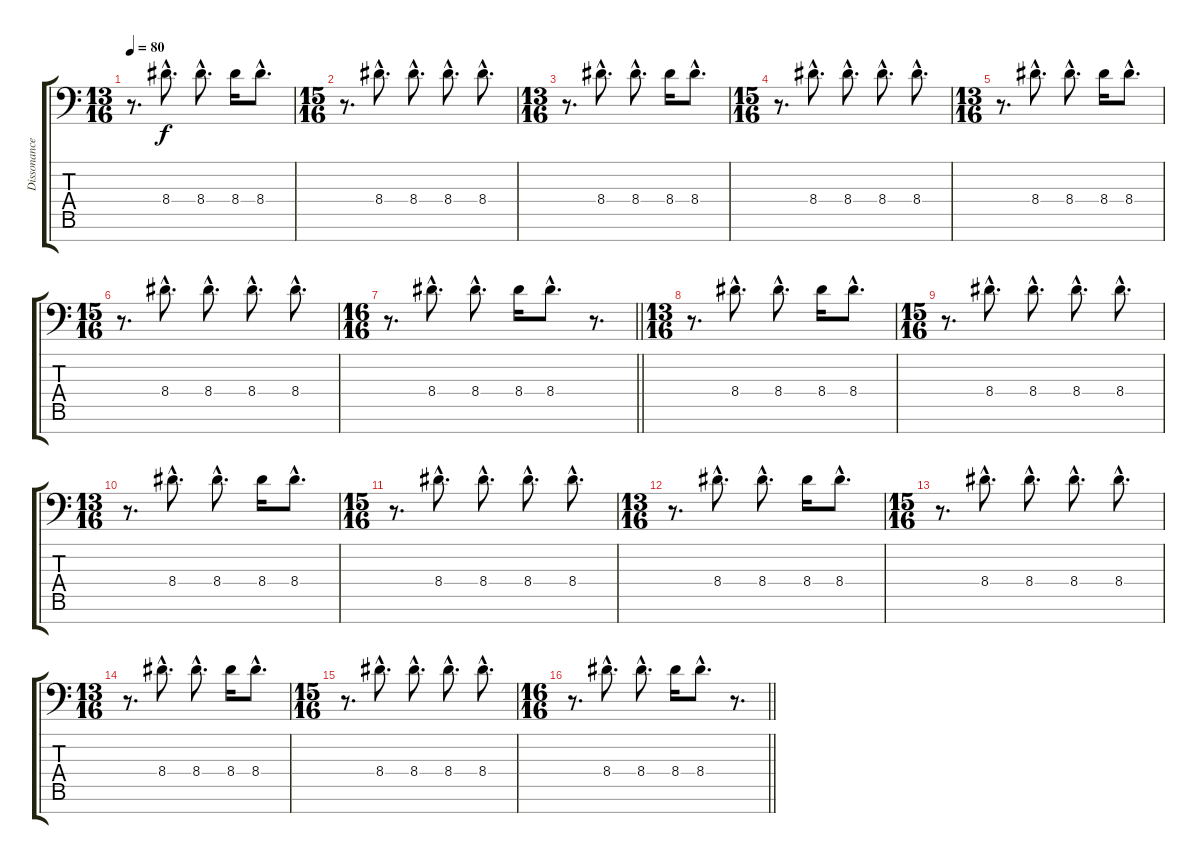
\track ("Dissonance - 8-String Drop-D" "Dissonance") {instrument distortionguitar}
\staff {score tabs}
\tuning (A3 F3 C3 G2 D2 A1 D1) {hide}
\ts (13 16)
\tempo 80
\clef f4
\ks c
r.8{d dy f} 8.4{hac}.8{d} 8.4{hac}.8{d} 8.4.16 8.4{hac}.8{d} |
\ts (15 16)
r.8{d} 8.4{hac}.8{d} 8.4{hac}.8{d} 8.4{hac}.8{d} 8.4{hac}.8{d} |
\ts (13 16)
r.8{d} 8.4{hac}.8{d} 8.4{hac}.8{d} 8.4.16 8.4{hac}.8{d} |
\ts (15 16)
r.8{d} 8.4{hac}.8{d} 8.4{hac}.8{d} 8.4{hac}.8{d} 8.4{hac}.8{d} |
\ts (13 16)
r.8{d} 8.4{hac}.8{d} 8.4{hac}.8{d} 8.4.16 8.4{hac}.8{d} |
\ts (15 16)
r.8{d} 8.4{hac}.8{d} 8.4{hac}.8{d} 8.4{hac}.8{d} 8.4{hac}.8{d} |
\ts (16 16)
\barLineRight lightlight
r.8{d} 8.4{hac}.8{d} 8.4{hac}.8{d} 8.4.16 8.4{hac}.8{d} r.8{d} |
\ts (13 16)
\section ("" "")
r.8{d} 8.4{hac}.8{d} 8.4{hac}.8{d} 8.4.16 8.4{hac}.8{d} |
\ts (15 16)
r.8{d} 8.4{hac}.8{d} 8.4{hac}.8{d} 8.4{hac}.8{d} 8.4{hac}.8{d} |
\ts (13 16)
r.8{d} 8.4{hac}.8{d} 8.4{hac}.8{d} 8.4.16 8.4{hac}.8{d} |
\ts (15 16)
r.8{d} 8.4{hac}.8{d} 8.4{hac}.8{d} 8.4{hac}.8{d} 8.4{hac}.8{d} |
\ts (13 16)
r.8{d} 8.4{hac}.8{d} 8.4{hac}.8{d} 8.4.16 8.4{hac}.8{d} |
\ts (15 16)
r.8{d} 8.4{hac}.8{d} 8.4{hac}.8{d} 8.4{hac}.8{d} 8.4{hac}.8{d} |
\ts (13 16)
r.8{d} 8.4{hac}.8{d} 8.4{hac}.8{d} 8.4.16 8.4{hac}.8{d} |
\ts (15 16)
r.8{d} 8.4{hac}.8{d} 8.4{hac}.8{d} 8.4{hac}.8{d} 8.4{hac}.8{d} |
\ts (16 16)
\barLineRight lightlight
r.8{d} 8.4{hac}.8{d} 8.4{hac}.8{d} 8.4.16 8.4{hac}.8{d} r.8{d}
